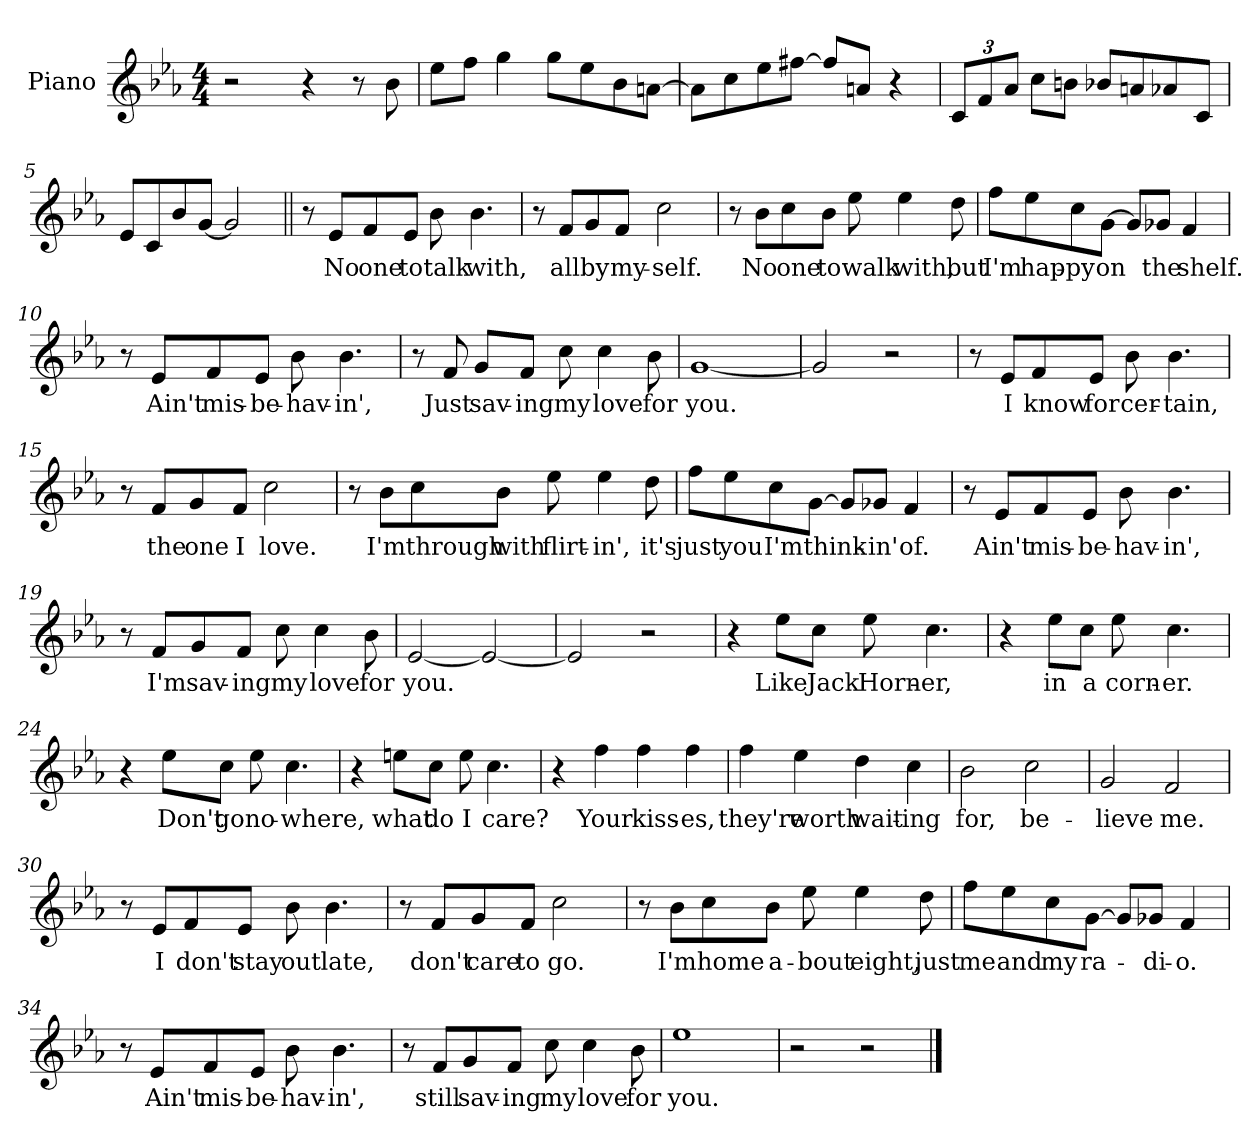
**kern	**text
*part1	*part1
*staff1	*staff1
*I"Piano	*
*I'Pno.	*
*clefG2	*
*k[b-e-a-]	*
*E-:	*
*M4/4	*
=1	=1
2r	.
4r	.
8r	.
8b-\	.
=2	=2
8ee-\L	.
8ff\J	.
4gg\	.
8gg\L	.
8ee-\	.
8b-\	.
[8an\J	.
=3	=3
8a\L]	.
8cc\	.
8ee-\	.
[8ff#X\J	.
8ff#/L]	.
8an/J	.
4r	.
=4	=4
*Xbrackettup	*
12c/L	.
12f/	.
12a-/J	.
8cc\L	.
8bn\J	.
8b-X/L	.
8an/	.
8a-X/	.
8c/J	.
=5	=5
8e-/L	.
8c/	.
8b-/	.
[8g/J	.
2g/]	.
!!LO:LB:g=z
=6||	=6||
8r	.
8e-/L	No
8f/	one
8e-/J	to
8b-\	talk
4.b-\	with,
=7	=7
8r	.
8f/L	all
8g/	by
8f/J	my-
2cc\	-self.
=8	=8
8r	.
8b-\L	No
8cc\	one
8b-\J	to
8ee-\	walk
4ee-\	with,
8dd\	but
!!LO:LB:g=z
=9	=9
8ff\L	I'm
8ee-\	hap-
8cc\	-py
[8g\J	on
8g/L]	.
8g-X/J	the
4f/	shelf.
=10	=10
8r	.
8e-/L	Ain't
8f/	mis-
8e-/J	-be-
8b-\	-hav-
4.b-\	-in',
!!LO:LB:g=z
=11	=11
8r	.
8f/	Just
8g/L	sav-
8f/J	-ing
8cc\	my
4cc\	love
8b-\	for
=12	=12
[1g	you.
=13	=13
2g/]	.
2r	.
=14	=14
8r	.
8e-/L	I
8f/	know
8e-/J	for
8b-\	cer-
4.b-\	-tain,
!!LO:LB:g=z
=15	=15
8r	.
8f/L	the
8g/	one
8f/J	I
2cc\	love.
=16	=16
8r	.
8b-\L	I'm
8cc\	through
8b-\J	with
8ee-\	flirt-
4ee-\	-in',
8dd\	it's
!!LO:LB:g=z
=17	=17
8ff\L	just
8ee-\	you
8cc\	I'm
[8g\J	think-
8g/L]	.
8g-X/J	-in'
4f/	of.
=18	=18
8r	.
8e-/L	Ain't
8f/	mis-
8e-/J	-be-
8b-\	-hav-
4.b-\	-in',
!!LO:LB:g=z
=19	=19
8r	.
8f/L	I'm
8g/	sav-
8f/J	-ing
8cc\	my
4cc\	love
8b-\	for
=20	=20
[2e-/	you.
2e-/_	.
=21	=21
2e-/]	.
2r	.
=22	=22
4r	.
8ee-\L	Like
8cc\J	Jack
8ee-\	Horn-
4.cc\	-er,
!!LO:LB:g=z
=23	=23
4r	.
8ee-\L	in
8cc\J	a
8ee-\	corn-
4.cc\	-er.
=24	=24
4r	.
8ee-\L	Don't
8cc\J	go
8ee-\	no-
4.cc\	-where,
=25	=25
4r	.
8een\L	what
8cc\J	do
8ee\	I
4.cc\	care?
=26	=26
4r	.
4ff\	Your
4ff\	kiss-
4ff\	-es,
!!LO:PB:g=z
=27	=27
4ff\	they're
4ee-\	worth
4dd\	wait-
4cc\	-ing
=28	=28
2b-\	for,
2cc\	be-
=29	=29
2g/	-lieve
2f/	me.
=30	=30
8r	.
8e-/L	I
8f/	don't
8e-/J	stay
8b-\	out
4.b-\	late,
!!LO:LB:g=z
=31	=31
8r	.
8f/L	don't
8g/	care
8f/J	to
2cc\	go.
=32	=32
8r	.
8b-\L	I'm
8cc\	home
8b-\J	a-
8ee-\	-bout
4ee-\	eight,
8dd\	just
=33	=33
8ff\L	me
8ee-\	and
8cc\	my
[8g\J	ra-
8g/L]	.
8g-X/J	-di-
4f/	-o.
!!LO:LB:g=z
=34	=34
8r	.
8e-/L	Ain't
8f/	mis-
8e-/J	-be-
8b-\	-hav-
4.b-\	-in',
=35	=35
8r	.
8f/L	still
8g/	sav-
8f/J	-ing
8cc\	my
4cc\	love
8b-\	for
=36	=36
1ee-	you.
=37	=37
2r	.
2r	.
==	==
*-	*-
